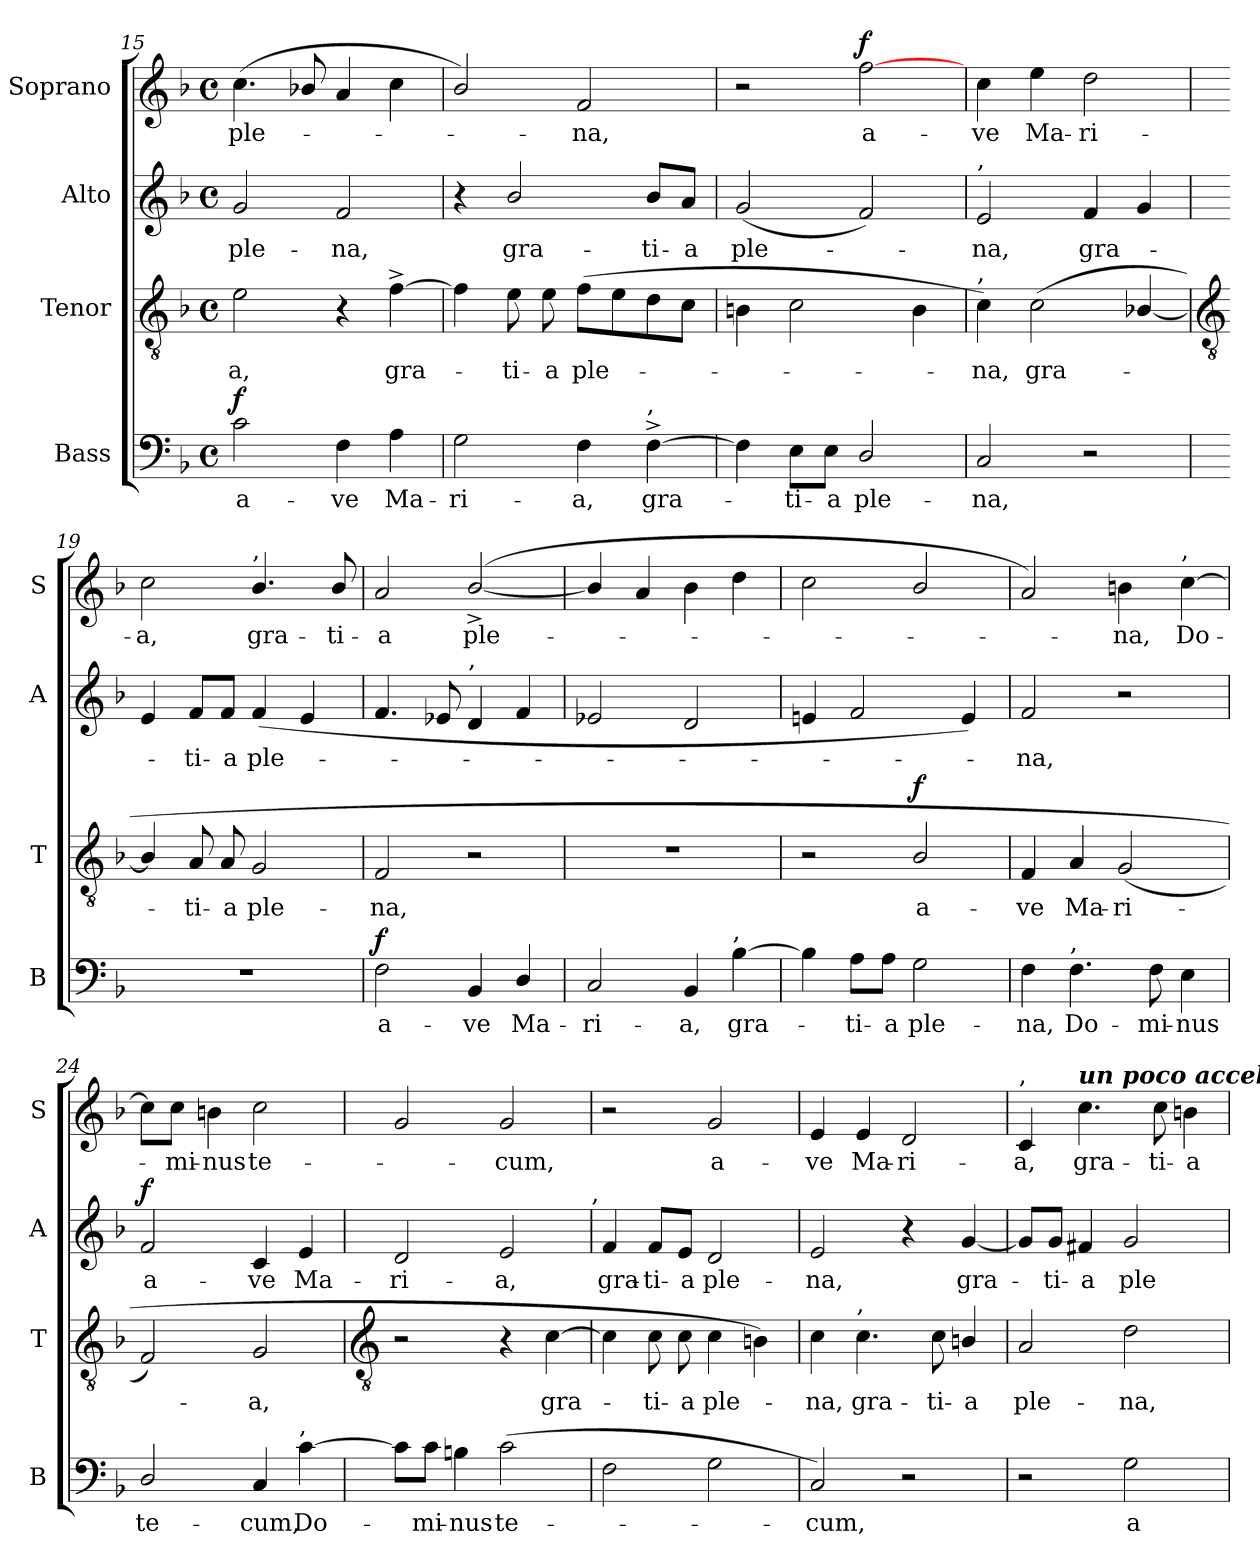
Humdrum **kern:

**kern	**text	**dynam	**kern	**text	**dynam	**kern	**text	**dynam	**kern	**text	**dynam
*part4	*part4	*part4	*part3	*part3	*part3	*part2	*part2	*part2	*part1	*part1	*part1
*staff4	*staff4	*staff4	*staff3	*staff3	*staff3	*staff2	*staff2	*staff2	*staff1	*staff1	*staff1
*I"Bass	*	*	*I"Tenor	*	*	*I"Alto	*	*	*I"Soprano	*	*
*I'B	*	*	*I'T	*	*	*I'A	*	*	*I'S	*	*
*clefF4	*	*	*clefGv2	*	*	*clefG2	*	*	*clefG2	*	*
*k[b-]	*	*	*k[b-]	*	*	*k[b-]	*	*	*k[b-]	*	*
*F:	*	*	*F:	*	*	*F:	*	*	*F:	*	*
*M4/4	*	*	*M4/4	*	*	*M4/4	*	*	*M4/4	*	*
*met(c)	*	*	*met(c)	*	*	*met(c)	*	*	*met(c)	*	*
=15	=15	=15	=15	=15	=15	=15	=15	=15	=15	=15	=15
!	!LO:LY:b	!LO:DY:b	!	!LO:LY:b	!	!	!LO:LY:b	!	!	!LO:LY:b	!
2c	a-	f	2e	-a,	.	2g	ple-	.	(<4.cc	ple-	.
.	.	.	.	.	.	.	.	.	8b-X/	.	.
!	!LO:LY:b	!	!	!	!	!	!LO:LY:b	!	!	!	!
4F	-ve	.	4r	.	.	2f	-na,	.	4a	.	.
!	!LO:LY:b	!	!	!LO:LY:b	!	!	!	!	!	!	!
4A	Ma-	.	[4f^	gra-	.	.	.	.	4cc	.	.
=16	=16	=16	=16	=16	=16	=16	=16	=16	=16	=16	=16
!	!LO:LY:b	!	!	!	!	!	!	!	!	!	!
2G	-ri-	.	4f]	.	.	4r	.	.	2b-/)	.	.
!	!	!	!	!LO:LY:b	!	!	!LO:LY:b	!	!	!	!
.	.	.	8e	ti-	.	2b-/	gra-	.	.	.	.
!	!	!	!	!LO:LY:b	!	!	!	!	!	!	!
.	.	.	8e	-a	.	.	.	.	.	.	.
!	!LO:LY:b	!	!	!LO:LY:b	!	!	!	!	!	!LO:LY:b	!
4F	-a,	.	(>8fL	ple-	.	.	.	.	2f	na,	.
.	.	.	8e	.	.	.	.	.	.	.	.
!LO:TX:a:t=,	!	!	!	!	!	!	!	!	!	!	!
!	!LO:LY:b	!	!	!	!	!	!LO:LY:b	!	!	!	!
[4F^	gra-	.	8d	.	.	8b-/L	-ti-	.	.	.	.
!	!	!	!	!	!	!	!LO:LY:b	!	!	!	!
.	.	.	8cJ	.	.	8a/J	-a	.	.	.	.
=17	=17	=17	=17	=17	=17	=17	=17	=17	=17	=17	=17
!	!	!	!	!	!	!	!LO:LY:b	!	!	!	!
4F]	.	.	4Bn	.	.	(<2g	ple-	.	2r	.	.
!	!LO:LY:b	!	!	!	!	!	!	!	!	!	!
8E\L	ti-	.	2c	.	.	.	.	.	.	.	.
!	!LO:LY:b	!	!	!	!	!	!	!	!	!	!
8E\J	-a	.	.	.	.	.	.	.	.	.	.
!	!LO:LY:b	!	!	!	!	!	!	!	!	!LO:LY:b	!LO:DY:b
2D/	ple-	.	.	.	.	2f)	.	.	[2ff	a-	f
.	.	.	4B	.	.	.	.	.	.	.	.
=18	=18	=18	=18	=18	=18	=18	=18	=18	=18	=18	=18
!	!	!	!	!	!	!LO:TX:a:t=,	!	!	!	!	!
!	!	!	!LO:TX:a:t=,	!	!	!	!	!	!	!	!
!	!LO:LY:b	!	!	!LO:LY:b	!	!	!LO:LY:b	!	!	!LO:LY:b	!
2C	-na,	.	4c)	na,	.	2e	na,	.	4cc	-ve	.
!	!	!	!	!LO:LY:b	!	!	!	!	!	!LO:LY:b	!
.	.	.	(>2c	gra-	.	.	.	.	4ee	Ma-	.
!	!	!	!	!	!	!	!LO:LY:b	!	!	!LO:LY:b	!
2r	.	.	.	.	.	4f	gra-	.	2dd	-ri-	.
.	.	.	[4B-X/	.	.	4g	.	.	.	.	.
!!LO:LB:g=z
=19	=19	=19	=19	=19	=19	=19	=19	=19	=19	=19	=19
*	*	*	*clefGv2	*	*	*	*	*	*	*	*
!	!	!	!	!	!	!	!	!	!	!LO:LY:b	!
1r	.	.	4B-/]	.	.	4e	.	.	2cc	-a,	.
!	!	!	!	!LO:LY:b	!	!	!LO:LY:b	!	!	!	!
.	.	.	8A	ti-	.	8f/L	ti-	.	.	.	.
!	!	!	!	!LO:LY:b	!	!	!LO:LY:b	!	!	!	!
.	.	.	8A	-a	.	8f/J	-a	.	.	.	.
!	!	!	!	!	!	!	!	!	!LO:TX:a:t=,	!	!
!	!	!	!	!LO:LY:b	!	!	!LO:LY:b	!	!	!LO:LY:b	!
.	.	.	2G	ple-	.	(<4f	ple-	.	4.b-/	gra-	.
.	.	.	.	.	.	4e	.	.	.	.	.
!	!	!	!	!	!	!	!	!	!	!LO:LY:b	!
.	.	.	.	.	.	.	.	.	8b-/	-ti-	.
=20	=20	=20	=20	=20	=20	=20	=20	=20	=20	=20	=20
!	!LO:LY:b	!LO:DY:b	!	!LO:LY:b	!	!	!	!	!	!LO:LY:b	!
2F	a-	f	2F	-na,	.	4.f	.	.	2a	-a	.
.	.	.	.	.	.	8e-X	.	.	.	.	.
!	!	!	!	!	!	!LO:TX:a:t=,	!	!	!	!	!
!	!LO:LY:b	!	!	!	!	!	!	!	!	!LO:LY:b	!
4BB-	-ve	.	2r	.	.	4d	.	.	(<[2b-^/	ple-	.
!	!LO:LY:b	!	!	!	!	!	!	!	!	!	!
4D/	Ma-	.	.	.	.	4f	.	.	.	.	.
=21	=21	=21	=21	=21	=21	=21	=21	=21	=21	=21	=21
!	!LO:LY:b	!	!	!	!	!	!	!	!	!	!
2C	-ri-	.	1r	.	.	2e-X	.	.	4b-/]	.	.
.	.	.	.	.	.	.	.	.	4a	.	.
!	!LO:LY:b	!	!	!	!	!	!	!	!	!	!
4BB-	-a,	.	.	.	.	2d	.	.	4b-	.	.
!LO:TX:a:t=,	!	!	!	!	!	!	!	!	!	!	!
!	!LO:LY:b	!	!	!	!	!	!	!	!	!	!
[4B-	gra-	.	.	.	.	.	.	.	4dd	.	.
=22	=22	=22	=22	=22	=22	=22	=22	=22	=22	=22	=22
4B-]	.	.	2r	.	.	4en	.	.	2cc	.	.
!	!LO:LY:b	!	!	!	!	!	!	!	!	!	!
8A\L	ti-	.	.	.	.	2f	.	.	.	.	.
!	!LO:LY:b	!	!	!	!	!	!	!	!	!	!
8A\J	-a	.	.	.	.	.	.	.	.	.	.
!	!LO:LY:b	!	!	!LO:LY:b	!LO:DY:b	!	!	!	!	!	!
2G	ple-	.	2B-/	a-	f	.	.	.	2b-/	.	.
.	.	.	.	.	.	4e)	.	.	.	.	.
=23	=23	=23	=23	=23	=23	=23	=23	=23	=23	=23	=23
!	!LO:LY:b	!	!	!LO:LY:b	!	!	!LO:LY:b	!	!	!	!
4F	-na,	.	4F	-ve	.	2f	na,	.	2a)	.	.
!LO:TX:a:t=,	!	!	!	!	!	!	!	!	!	!	!
!	!LO:LY:b	!	!	!LO:LY:b	!	!	!	!	!	!	!
4.F	Do-	.	4A	Ma-	.	.	.	.	.	.	.
!	!	!	!	!LO:LY:b	!	!	!	!	!	!LO:LY:b	!
.	.	.	(<2G	-ri-	.	2r	.	.	4bn	na,	.
!	!LO:LY:b	!	!	!	!	!	!	!	!	!	!
8F	-mi-	.	.	.	.	.	.	.	.	.	.
!	!	!	!	!	!	!	!	!	!LO:TX:a:t=,	!	!
!	!LO:LY:b	!	!	!	!	!	!	!	!	!LO:LY:b	!
4E	-nus	.	.	.	.	.	.	.	[4cc	Do-	.
=24	=24	=24	=24	=24	=24	=24	=24	=24	=24	=24	=24
!	!LO:LY:b	!	!	!	!	!	!LO:LY:b	!LO:DY:b	!	!	!
2D/	te-	.	2F)	.	.	2f	a-	f	8cc\L]	.	.
!	!	!	!	!	!	!	!	!	!	!LO:LY:b	!
.	.	.	.	.	.	.	.	.	8cc\J	mi-	.
!	!	!	!	!	!	!	!	!	!	!LO:LY:b	!
.	.	.	.	.	.	.	.	.	4bn	-nus	.
!	!LO:LY:b	!	!	!LO:LY:b	!	!	!LO:LY:b	!	!	!LO:LY:b	!
4C	-cum,	.	2G	a,	.	4c	-ve	.	2cc	te-	.
!LO:TX:a:t=,	!	!	!	!	!	!	!	!	!	!	!
!	!LO:LY:b	!	!	!	!	!	!LO:LY:b	!	!	!	!
[4c	Do-	.	.	.	.	4e	Ma-	.	.	.	.
!!LO:LB:g=z
=25	=25	=25	=25	=25	=25	=25	=25	=25	=25	=25	=25
*	*	*	*clefGv2	*	*	*	*	*	*	*	*
!	!	!	!	!	!	!	!LO:LY:b	!	!	!	!
8c\L]	.	.	2r	.	.	2d	-ri-	.	2g	.	.
!	!LO:LY:b	!	!	!	!	!	!	!	!	!	!
8c\J	mi-	.	.	.	.	.	.	.	.	.	.
!	!LO:LY:b	!	!	!	!	!	!	!	!	!	!
4Bn	-nus	.	.	.	.	.	.	.	.	.	.
!	!LO:LY:b	!	!	!	!	!	!LO:LY:b	!	!	!LO:LY:b	!
(>2c	te-	.	4r	.	.	2e	-a,	.	2g	cum,	.
!	!	!	!	!LO:LY:b	!	!	!	!	!	!	!
.	.	.	[4c	gra-	.	.	.	.	.	.	.
!	!	!	!	!	!	!LO:TX:a:t=,	!	!	!	!	!
=26	=26	=26	=26	=26	=26	=26	=26	=26	=26	=26	=26
!	!	!	!	!	!	!	!LO:LY:b	!	!	!	!
2F	.	.	4c]	.	.	4f	gra-	.	2r	.	.
!	!	!	!	!LO:LY:b	!	!	!LO:LY:b	!	!	!	!
.	.	.	8c	ti-	.	8f/L	-ti-	.	.	.	.
!	!	!	!	!LO:LY:b	!	!	!LO:LY:b	!	!	!	!
.	.	.	8c	-a	.	8e/J	-a	.	.	.	.
!	!	!	!	!LO:LY:b	!	!	!LO:LY:b	!	!	!LO:LY:b	!
2G	.	.	4c	ple-	.	2d	ple-	.	2g	a-	.
.	.	.	4Bn)	.	.	.	.	.	.	.	.
=27	=27	=27	=27	=27	=27	=27	=27	=27	=27	=27	=27
!	!LO:LY:b	!	!	!LO:LY:b	!	!	!LO:LY:b	!	!	!LO:LY:b	!
2C)	cum,	.	4c	na,	.	2e	-na,	.	4e	-ve	.
!	!	!	!LO:TX:a:t=,	!	!	!	!	!	!	!	!
!	!	!	!	!LO:LY:b	!	!	!	!	!	!LO:LY:b	!
.	.	.	4.c	gra-	.	.	.	.	4e	Ma-	.
!	!	!	!	!	!	!	!	!	!	!LO:LY:b	!
2r	.	.	.	.	.	4r	.	.	2d	-ri-	.
!	!	!	!	!LO:LY:b	!	!	!	!	!	!	!
.	.	.	8c	-ti-	.	.	.	.	.	.	.
!	!	!	!	!LO:LY:b	!	!	!LO:LY:b	!	!	!	!
.	.	.	4Bn/	-a	.	[4g	gra-	.	.	.	.
=28	=28	=28	=28	=28	=28	=28	=28	=28	=28	=28	=28
!	!	!	!	!	!	!	!	!	!LO:TX:a:t=,	!	!
!	!	!	!	!LO:LY:b	!	!	!	!	!	!LO:LY:b	!
2r	.	.	2A	ple-	.	8g/L]	.	.	4c	-a,	.
!	!	!	!	!	!	!	!LO:LY:b	!	!	!	!
.	.	.	.	.	.	8g/J	ti-	.	.	.	.
!	!	!	!	!	!	!	!	!	!LO:TX:a:Bi:t=un poco accel.	!	!
!	!	!	!	!	!	!	!LO:LY:b	!	!	!LO:LY:b	!
.	.	.	.	.	.	4f#X	-a	.	4.cc	gra-	.
!	!LO:LY:b	!	!	!LO:LY:b	!	!	!LO:LY:b	!	!	!	!
2G	a-	.	2d	-na,	.	2g	ple-	.	.	.	.
!	!	!	!	!	!	!	!	!	!	!LO:LY:b	!
.	.	.	.	.	.	.	.	.	8cc	-ti-	.
!	!	!	!	!	!	!	!	!	!	!LO:LY:b	!
.	.	.	.	.	.	.	.	.	4bn	-a	.
=	=	=	=	=	=	=	=	=	=	=	=
*-	*-	*-	*-	*-	*-	*-	*-	*-	*-	*-	*-
